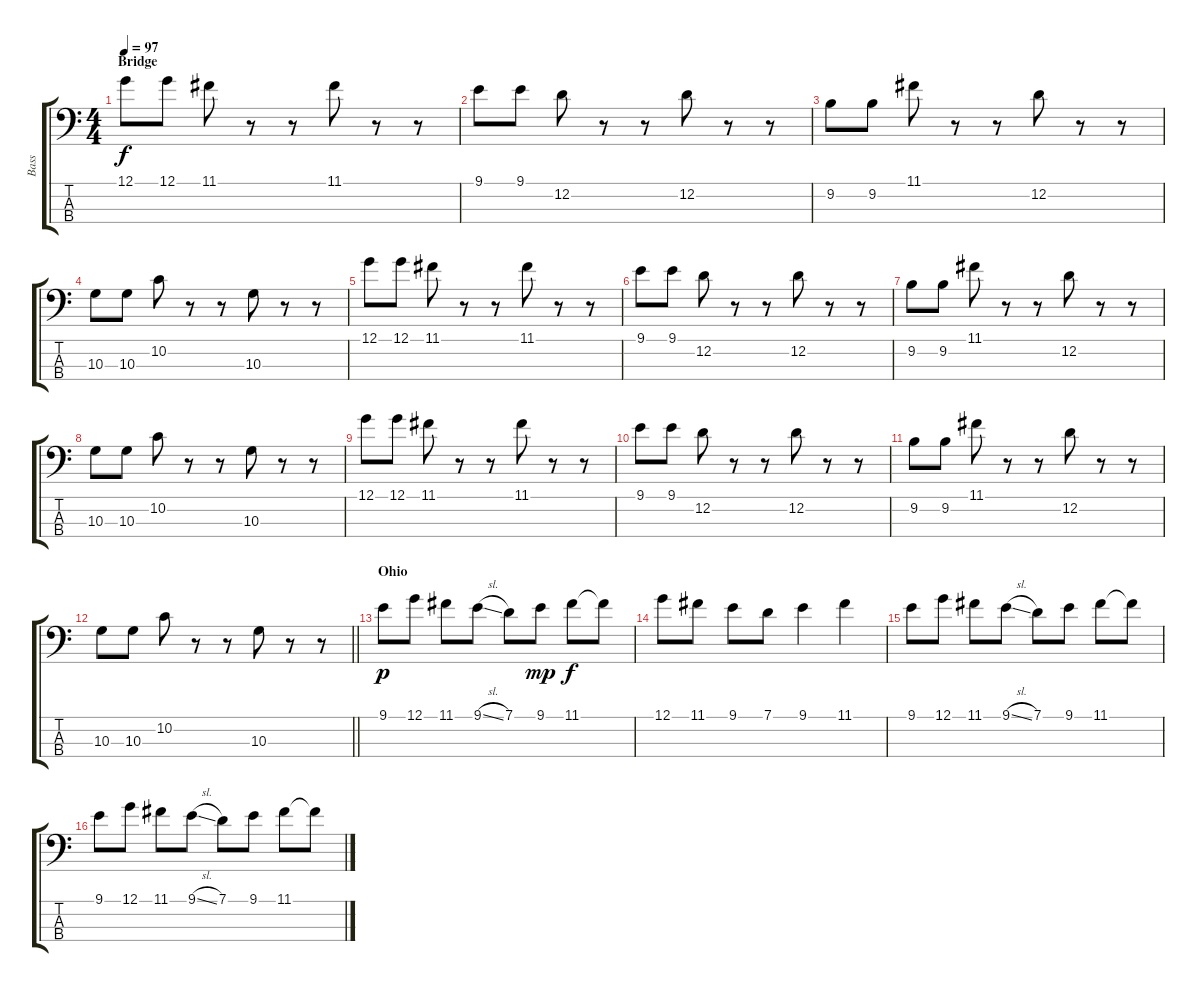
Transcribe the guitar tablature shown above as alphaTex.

\track ("Bass" "Bass") {instrument electricbasspick}
\staff {score tabs}
\tuning (G2 D2 A1 E1) {hide}
\ts (4 4)
\section ("" "Bridge")
\tempo 97
\clef f4
\ks c
12.1.8{dy f} 12.1.8 11.1.8 r.8 r.8 11.1.8 r.8 r.8 |
9.1.8 9.1.8 12.2.8 r.8 r.8 12.2.8 r.8 r.8 |
9.2.8 9.2.8 11.1.8 r.8 r.8 12.2.8 r.8 r.8 |
10.3.8 10.3.8 10.2.8 r.8 r.8 10.3.8 r.8 r.8 |
12.1.8 12.1.8 11.1.8 r.8 r.8 11.1.8 r.8 r.8 |
9.1.8 9.1.8 12.2.8 r.8 r.8 12.2.8 r.8 r.8 |
9.2.8 9.2.8 11.1.8 r.8 r.8 12.2.8 r.8 r.8 |
10.3.8 10.3.8 10.2.8 r.8 r.8 10.3.8 r.8 r.8 |
12.1.8 12.1.8 11.1.8 r.8 r.8 11.1.8 r.8 r.8 |
9.1.8 9.1.8 12.2.8 r.8 r.8 12.2.8 r.8 r.8 |
9.2.8 9.2.8 11.1.8 r.8 r.8 12.2.8 r.8 r.8 |
\barLineRight lightlight
10.3.8 10.3.8 10.2.8 r.8 r.8 10.3.8 r.8 r.8 |
\section ("" "Ohio")
9.1.8{dy p} 12.1.8 11.1.8 9.1{sl}.8 7.1.8 9.1.8{dy mp} 11.1.8{dy f} 11.1{t}.8 |
12.1.8 11.1.8 9.1.8 7.1.8 9.1.4 11.1.4 |
9.1.8 12.1.8 11.1.8 9.1{sl}.8 7.1.8 9.1.8 11.1.8 11.1{t}.8 |
9.1.8 12.1.8 11.1.8 9.1{sl}.8 7.1.8 9.1.8 11.1.8 11.1{t}.8
